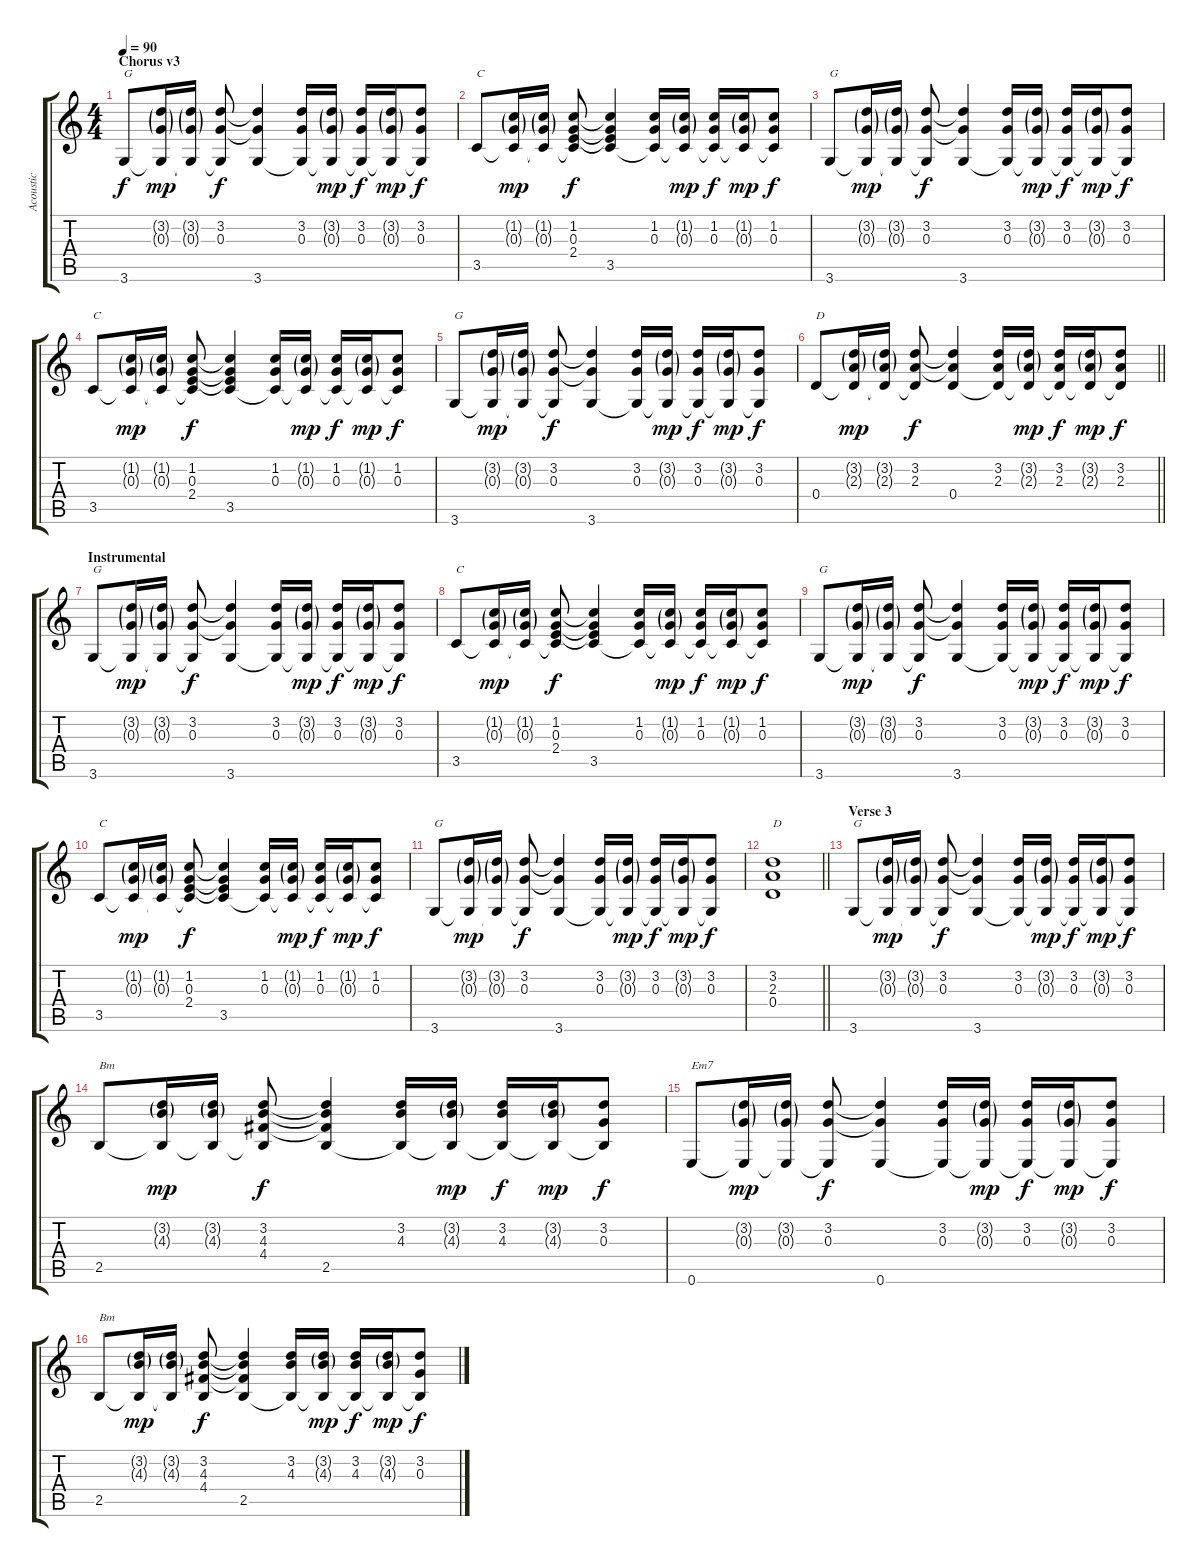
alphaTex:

\track ("Acoustic" "Acoustic") {instrument acousticguitarsteel}
\staff {score tabs}
\tuning (E4 B3 G3 D3 A2 E2) {hide}
\ts (4 4)
\section ("" "Chorus v3")
\tempo 90
\clef g2
\ks c
3.6.8{txt "G" dy f} (3.2{g} 0.3{g} 3.6{t}).16{dy mp} (3.2{g} 0.3{g} 3.6{t}).16 (3.2 0.3 3.6{t}).8{dy f} (3.2{t} 0.3{t} 3.6).4 (3.2 0.3 3.6{t}).16 (3.2{g} 0.3{g} 3.6{t}).16{dy mp} (3.2 0.3 3.6{t}).16{dy f} (3.2{g} 0.3{g} 3.6{t}).16{dy mp} (3.2 0.3 3.6{t}).8{dy f} |
3.5.8{txt "C"} (1.2{g} 0.3{g} 3.5{t}).16{dy mp} (1.2{g} 0.3{g} 3.5{t}).16 (1.2 0.3 2.4 3.5{t}).8{dy f} (1.2{t} 0.3{t} 2.4{t} 3.5).4 (1.2 0.3 3.5{t}).16 (1.2{g} 0.3{g} 3.5{t}).16{dy mp} (1.2 0.3 3.5{t}).16{dy f} (1.2{g} 0.3{g} 3.5{t}).16{dy mp} (1.2 0.3 3.5{t}).8{dy f} |
3.6.8{txt "G"} (3.2{g} 0.3{g} 3.6{t}).16{dy mp} (3.2{g} 0.3{g} 3.6{t}).16 (3.2 0.3 3.6{t}).8{dy f} (3.2{t} 0.3{t} 3.6).4 (3.2 0.3 3.6{t}).16 (3.2{g} 0.3{g} 3.6{t}).16{dy mp} (3.2 0.3 3.6{t}).16{dy f} (3.2{g} 0.3{g} 3.6{t}).16{dy mp} (3.2 0.3 3.6{t}).8{dy f} |
3.5.8{txt "C"} (1.2{g} 0.3{g} 3.5{t}).16{dy mp} (1.2{g} 0.3{g} 3.5{t}).16 (1.2 0.3 2.4 3.5{t}).8{dy f} (1.2{t} 0.3{t} 2.4{t} 3.5).4 (1.2 0.3 3.5{t}).16 (1.2{g} 0.3{g} 3.5{t}).16{dy mp} (1.2 0.3 3.5{t}).16{dy f} (1.2{g} 0.3{g} 3.5{t}).16{dy mp} (1.2 0.3 3.5{t}).8{dy f} |
3.6.8{txt "G"} (3.2{g} 0.3{g} 3.6{t}).16{dy mp} (3.2{g} 0.3{g} 3.6{t}).16 (3.2 0.3 3.6{t}).8{dy f} (3.2{t} 0.3{t} 3.6).4 (3.2 0.3 3.6{t}).16 (3.2{g} 0.3{g} 3.6{t}).16{dy mp} (3.2 0.3 3.6{t}).16{dy f} (3.2{g} 0.3{g} 3.6{t}).16{dy mp} (3.2 0.3 3.6{t}).8{dy f} |
\barLineRight lightlight
0.4.8{txt "D"} (3.2{g} 2.3{g} 0.4{t}).16{dy mp} (3.2{g} 2.3{g} 0.4{t}).16 (3.2 2.3 0.4{t}).8{dy f} (3.2{t} 2.3{t} 0.4).4 (3.2 2.3 0.4{t}).16 (3.2{g} 2.3{g} 0.4{t}).16{dy mp} (3.2 2.3 0.4{t}).16{dy f} (3.2{g} 2.3{g} 0.4{t}).16{dy mp} (3.2 2.3 0.4{t}).8{dy f} |
\section ("" "Instrumental")
3.6.8{txt "G"} (3.2{g} 0.3{g} 3.6{t}).16{dy mp} (3.2{g} 0.3{g} 3.6{t}).16 (3.2 0.3 3.6{t}).8{dy f} (3.2{t} 0.3{t} 3.6).4 (3.2 0.3 3.6{t}).16 (3.2{g} 0.3{g} 3.6{t}).16{dy mp} (3.2 0.3 3.6{t}).16{dy f} (3.2{g} 0.3{g} 3.6{t}).16{dy mp} (3.2 0.3 3.6{t}).8{dy f} |
3.5.8{txt "C"} (1.2{g} 0.3{g} 3.5{t}).16{dy mp} (1.2{g} 0.3{g} 3.5{t}).16 (1.2 0.3 2.4 3.5{t}).8{dy f} (1.2{t} 0.3{t} 2.4{t} 3.5).4 (1.2 0.3 3.5{t}).16 (1.2{g} 0.3{g} 3.5{t}).16{dy mp} (1.2 0.3 3.5{t}).16{dy f} (1.2{g} 0.3{g} 3.5{t}).16{dy mp} (1.2 0.3 3.5{t}).8{dy f} |
3.6.8{txt "G"} (3.2{g} 0.3{g} 3.6{t}).16{dy mp} (3.2{g} 0.3{g} 3.6{t}).16 (3.2 0.3 3.6{t}).8{dy f} (3.2{t} 0.3{t} 3.6).4 (3.2 0.3 3.6{t}).16 (3.2{g} 0.3{g} 3.6{t}).16{dy mp} (3.2 0.3 3.6{t}).16{dy f} (3.2{g} 0.3{g} 3.6{t}).16{dy mp} (3.2 0.3 3.6{t}).8{dy f} |
3.5.8{txt "C"} (1.2{g} 0.3{g} 3.5{t}).16{dy mp} (1.2{g} 0.3{g} 3.5{t}).16 (1.2 0.3 2.4 3.5{t}).8{dy f} (1.2{t} 0.3{t} 2.4{t} 3.5).4 (1.2 0.3 3.5{t}).16 (1.2{g} 0.3{g} 3.5{t}).16{dy mp} (1.2 0.3 3.5{t}).16{dy f} (1.2{g} 0.3{g} 3.5{t}).16{dy mp} (1.2 0.3 3.5{t}).8{dy f} |
3.6.8{txt "G"} (3.2{g} 0.3{g} 3.6{t}).16{dy mp} (3.2{g} 0.3{g} 3.6{t}).16 (3.2 0.3 3.6{t}).8{dy f} (3.2{t} 0.3{t} 3.6).4 (3.2 0.3 3.6{t}).16 (3.2{g} 0.3{g} 3.6{t}).16{dy mp} (3.2 0.3 3.6{t}).16{dy f} (3.2{g} 0.3{g} 3.6{t}).16{dy mp} (3.2 0.3 3.6{t}).8{dy f} |
\barLineRight lightlight
(3.2 2.3 0.4).1{txt "D"} |
\section ("" "Verse 3")
3.6.8{txt "G"} (3.2{g} 0.3{g} 3.6{t}).16{dy mp} (3.2{g} 0.3{g} 3.6{t}).16 (3.2 0.3 3.6{t}).8{dy f} (3.2{t} 0.3{t} 3.6).4 (3.2 0.3 3.6{t}).16 (3.2{g} 0.3{g} 3.6{t}).16{dy mp} (3.2 0.3 3.6{t}).16{dy f} (3.2{g} 0.3{g} 3.6{t}).16{dy mp} (3.2 0.3 3.6{t}).8{dy f} |
2.5.8{txt "Bm"} (3.2{g} 4.3{g} 2.5{t}).16{dy mp} (3.2{g} 4.3{g} 2.5{t}).16 (3.2 4.3 4.4 2.5{t}).8{dy f} (3.2{t} 4.3{t} 4.4{t} 2.5).4 (3.2 4.3 2.5{t}).16 (3.2{g} 4.3{g} 2.5{t}).16{dy mp} (3.2 4.3 2.5{t}).16{dy f} (3.2{g} 4.3{g} 2.5{t}).16{dy mp} (3.2 0.3 2.5{t}).8{dy f} |
0.6.8{txt "Em7"} (3.2{g} 0.3{g} 0.6{t}).16{dy mp} (3.2{g} 0.3{g} 0.6{t}).16 (3.2 0.3 0.6{t}).8{dy f} (3.2{t} 0.3{t} 0.6).4 (3.2 0.3 0.6{t}).16 (3.2{g} 0.3{g} 0.6{t}).16{dy mp} (3.2 0.3 0.6{t}).16{dy f} (3.2{g} 0.3{g} 0.6{t}).16{dy mp} (3.2 0.3 0.6{t}).8{dy f} |
2.5.8{txt "Bm"} (3.2{g} 4.3{g} 2.5{t}).16{dy mp} (3.2{g} 4.3{g} 2.5{t}).16 (3.2 4.3 4.4 2.5{t}).8{dy f} (3.2{t} 4.3{t} 4.4{t} 2.5).4 (3.2 4.3 2.5{t}).16 (3.2{g} 4.3{g} 2.5{t}).16{dy mp} (3.2 4.3 2.5{t}).16{dy f} (3.2{g} 4.3{g} 2.5{t}).16{dy mp} (3.2 0.3 2.5{t}).8{dy f}
